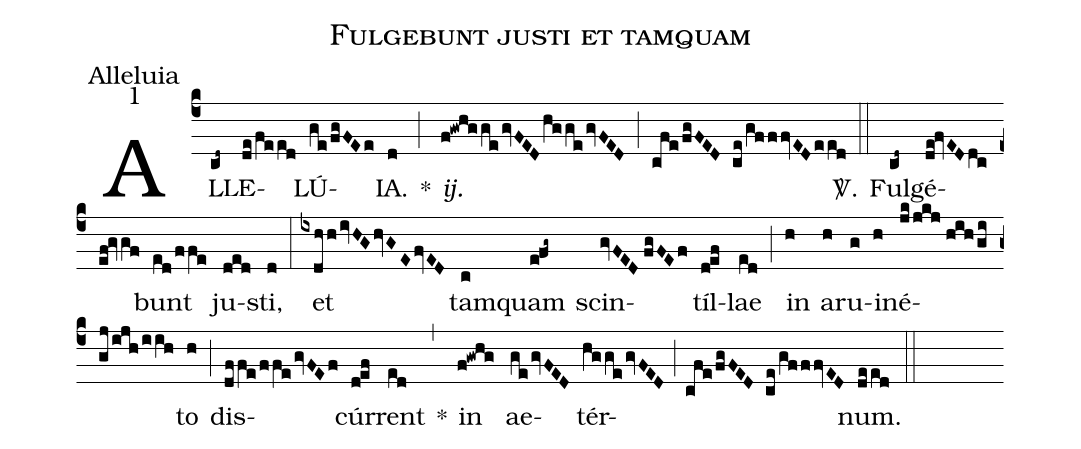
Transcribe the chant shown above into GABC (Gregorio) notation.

name:Fulgebunt justi et tamquam;
office-part:Alleluia;
mode:1;
%%
(c4) AL(cd~)LE(de/feed)LÚ(ge/fgFEe)IA.(d) *(;) <i>ij.</i>(f!gwhgge/gvFEDhggegvFED) (;) (cfe/fgFED ce/gfffvEDeed) <sp>V/</sp>.(::) Ful(cd~)gé(de!fvEDdc//ef!gvgf)bunt(ed/ffe) ju(ded)sti,(d) (:) et(ixdhhivHGhvGEfvED) tam(c)quam(e!fg~) scin(gvFED//fgFEf)tíl(d!ef)lae(ed) (;) in(h) a(h)ru(g)i(h)né(jk/jkj//hih/gi//gj/ijh/iih)to(h) (;) dis(dffe/ffegvFEf)cúr(d!ef)rent(ed) *(,) in(f!gwhg) ae(gegvFED)tér(hgge/gvFED;cfe/fgFED ce/gfffvED)num.(deed) (::)
